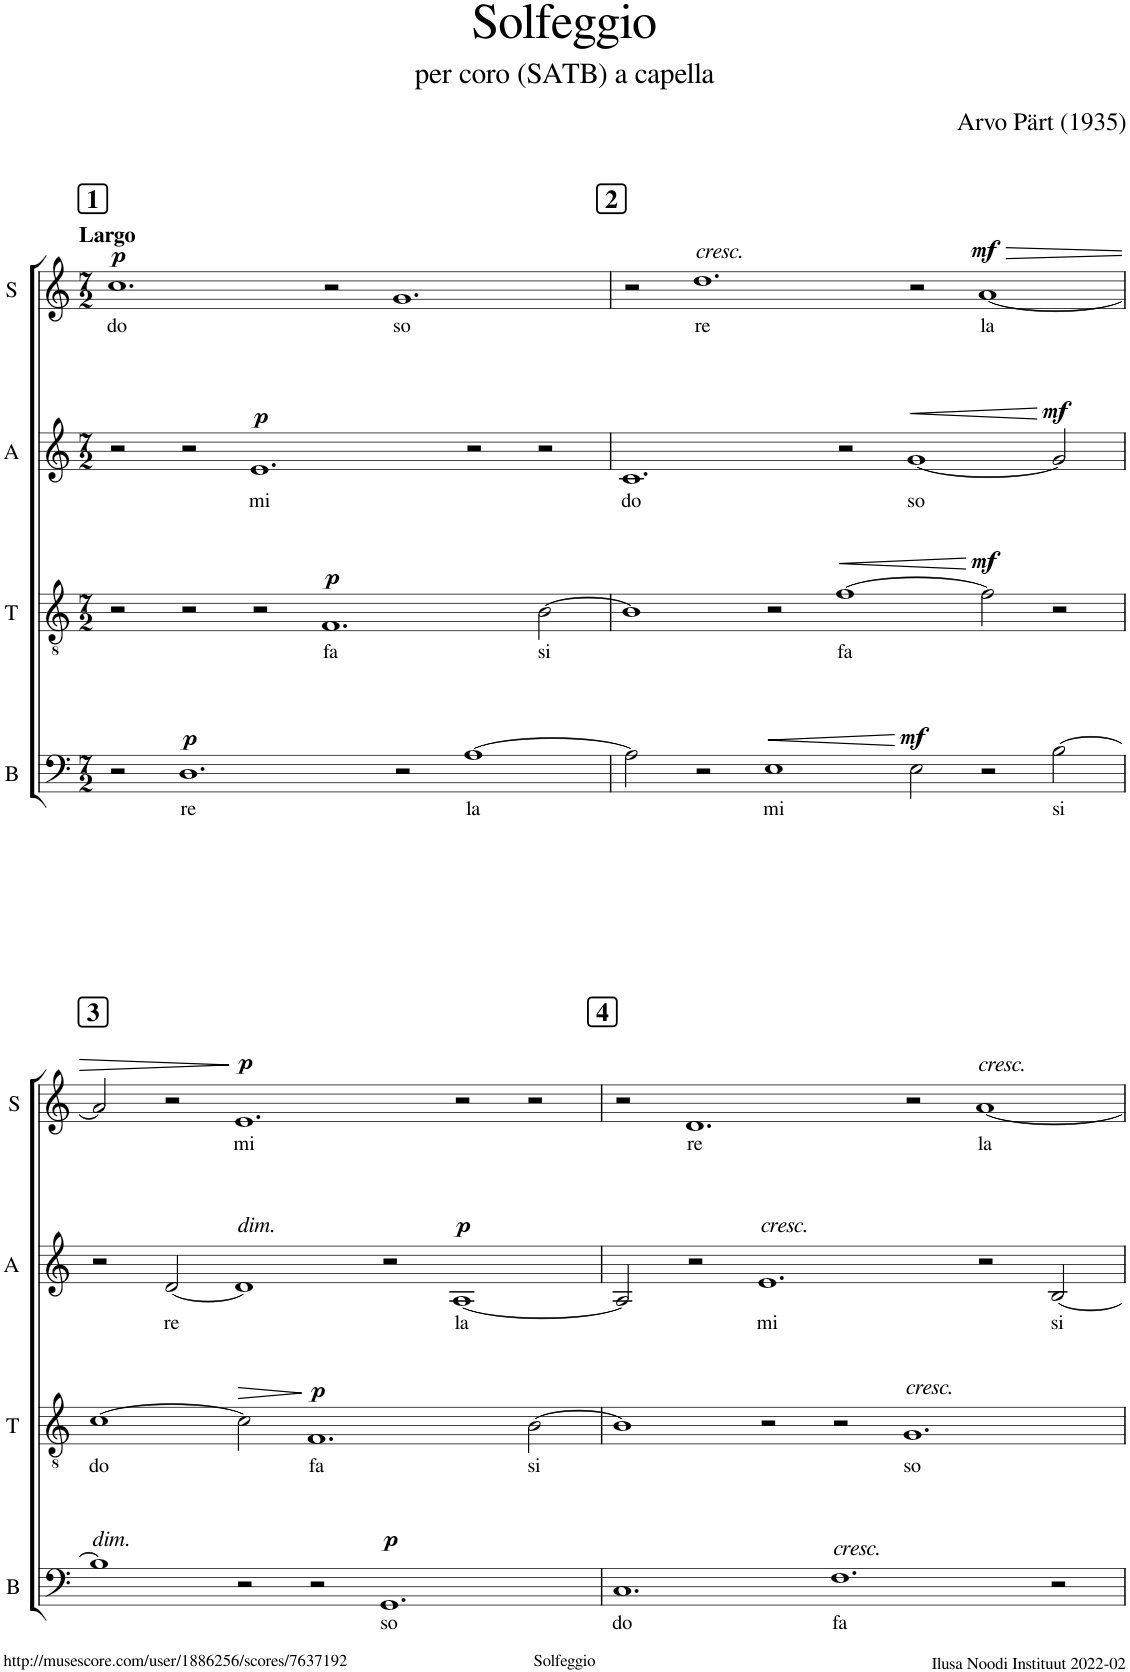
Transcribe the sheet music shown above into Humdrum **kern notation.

**kern	**text	**dynam	**kern	**text	**dynam	**kern	**text	**dynam	**kern	**text	**dynam
*part4	*part4	*part4	*part3	*part3	*part3	*part2	*part2	*part2	*part1	*part1	*part1
*staff4	*staff4	*staff4	*staff3	*staff3	*staff3	*staff2	*staff2	*staff2	*staff1	*staff1	*staff1
*I"B	*	*	*I"T	*	*	*I"A	*	*	*I"S	*	*
*I'B	*	*	*I'T	*	*	*I'A	*	*	*I'S	*	*
*clefF4	*	*	*clefGv2	*	*	*clefG2	*	*	*clefG2	*	*
*k[]	*	*	*k[]	*	*	*k[]	*	*	*k[]	*	*
*M7/2	*	*	*M7/2	*	*	*M7/2	*	*	*M7/2	*	*
!!LO:REH:place=s1:a:B:cj:fs=14:t=1
=1	=1	=1	=1	=1	=1	=1	=1	=1	=1	=1	=1
!	!	!	!	!	!	!	!	!	!LO:TX:a:B:t=Largo	!	!
!	!	!	!	!	!	!	!	!	!	!LO:LY:b	!LO:DY:a
2r	.	.	2r	.	.	2r	.	.	1.cc	do	p
!	!LO:LY:b	!LO:DY:a	!	!	!	!	!	!	!	!	!
1.D	re	p	2r	.	.	2r	.	.	.	.	.
!	!	!	!	!	!	!	!LO:LY:b	!LO:DY:a	!	!	!
.	.	.	2r	.	.	1.e	mi	p	.	.	.
!	!	!	!	!LO:LY:b	!LO:DY:a	!	!	!	!	!	!
.	.	.	1.F	fa	p	.	.	.	2r	.	.
!	!	!	!	!	!	!	!	!	!	!LO:LY:b	!
2r	.	.	.	.	.	.	.	.	1.g	so	.
!	!LO:LY:b	!	!	!	!	!	!	!	!	!	!
[1A	la	.	.	.	.	2r	.	.	.	.	.
!	!	!	!	!LO:LY:b	!	!	!	!	!	!	!
.	.	.	[2B\	si	.	2r	.	.	.	.	.
!!LO:REH:place=s1:a:B:cj:fs=14:t=2
=2	=2	=2	=2	=2	=2	=2	=2	=2	=2	=2	=2
!	!	!	!	!	!	!	!LO:LY:b	!	!	!	!
2A\]	.	.	1B]	.	.	1.c	do	.	2r	.	.
!	!	!	!	!	!	!	!	!	!LO:TX:a:i:t=cresc.	!	!
!	!	!	!	!	!	!	!	!	!	!LO:LY:b	!
2r	.	.	.	.	.	.	.	.	1.dd	re	.
!	!LO:LY:b	!LO:HP:b	!	!	!	!	!	!	!	!	!
1E	mi	<	2r	.	.	.	.	.	.	.	.
!	!	!	!	!LO:LY:b	!LO:HP:b	!	!	!	!	!	!
.	.	.	[1f	fa	<	2r	.	.	.	.	.
!	!	!LO:DY:n=1:a	!	!	!	!	!LO:LY:b	!LO:HP:b	!	!	!
2E\	.	[ mf	.	.	.	[1g	so	<	2r	.	.
!	!	!	!	!	!LO:DY:n=1:a	!	!	!	!	!LO:LY:b	!LO:HP:b
!	!	!	!	!	!	!	!	!	!	!	!LO:DY:n=1:a
2r	.	.	2f\]	.	[ mf	.	.	.	[1a	la	> mf
!	!LO:LY:b	!	!	!	!	!	!	!LO:DY:n=1:a	!	!	!
[2B\	si	.	2r	.	.	2g/]	.	[ mf	.	.	.
!!LO:LB:g=z
!!LO:REH:place=s1:a:B:cj:fs=14:t=3
=3	=3	=3	=3	=3	=3	=3	=3	=3	=3	=3	=3
!LO:TX:a:i:t=dim.	!	!	!	!	!	!	!	!	!	!	!
!	!	!	!	!LO:LY:b	!	!	!	!	!	!	!
1B]	.	.	[1c	do	.	2r	.	.	2a/]	.	.
!	!	!	!	!	!	!	!LO:LY:b	!	!	!	!
.	.	.	.	.	.	[2d/	re	.	2r	.	.
!	!	!	!	!	!	!LO:TX:a:i:t=dim.	!	!	!	!	!
!	!	!	!	!	!LO:HP:b	!	!	!	!	!LO:LY:b	!LO:DY:n=1:a
2r	.	.	2c\]	.	>	1d]	.	.	1.e	mi	] p
!	!	!	!	!LO:LY:b	!LO:DY:n=1:a	!	!	!	!	!	!
2r	.	.	1.F	fa	] p	.	.	.	.	.	.
!	!LO:LY:b	!LO:DY:a	!	!	!	!	!	!	!	!	!
1.GG	so	p	.	.	.	2r	.	.	.	.	.
!	!	!	!	!	!	!	!LO:LY:b	!LO:DY:a	!	!	!
.	.	.	.	.	.	[1A	la	p	2r	.	.
!	!	!	!	!LO:LY:b	!	!	!	!	!	!	!
.	.	.	[2B\	si	.	.	.	.	2r	.	.
!!LO:REH:place=s1:a:B:cj:fs=14:t=4
=4	=4	=4	=4	=4	=4	=4	=4	=4	=4	=4	=4
!	!LO:LY:b	!	!	!	!	!	!	!	!	!	!
1.C	do	.	1B]	.	.	2A/]	.	.	2r	.	.
!	!	!	!	!	!	!	!	!	!	!LO:LY:b	!
.	.	.	.	.	.	2r	.	.	1.d	re	.
!	!	!	!	!	!	!LO:TX:a:i:t=cresc.	!	!	!	!	!
!	!	!	!	!	!	!	!LO:LY:b	!	!	!	!
.	.	.	2r	.	.	1.e	mi	.	.	.	.
!LO:TX:a:i:t=cresc.	!	!	!	!	!	!	!	!	!	!	!
!	!LO:LY:b	!	!	!	!	!	!	!	!	!	!
1.F	fa	.	2r	.	.	.	.	.	.	.	.
!	!	!	!LO:TX:a:i:t=cresc.	!	!	!	!	!	!	!	!
!	!	!	!	!LO:LY:b	!	!	!	!	!	!	!
.	.	.	1.G	so	.	.	.	.	2r	.	.
!	!	!	!	!	!	!	!	!	!LO:TX:a:i:t=cresc.	!	!
!	!	!	!	!	!	!	!	!	!	!LO:LY:b	!
.	.	.	.	.	.	2r	.	.	[1a	la	.
!	!	!	!	!	!	!	!LO:LY:b	!	!	!	!
2r	.	.	.	.	.	[2B/	si	.	.	.	.
=	=	=	=	=	=	=	=	=	=	=	=
*-	*-	*-	*-	*-	*-	*-	*-	*-	*-	*-	*-
